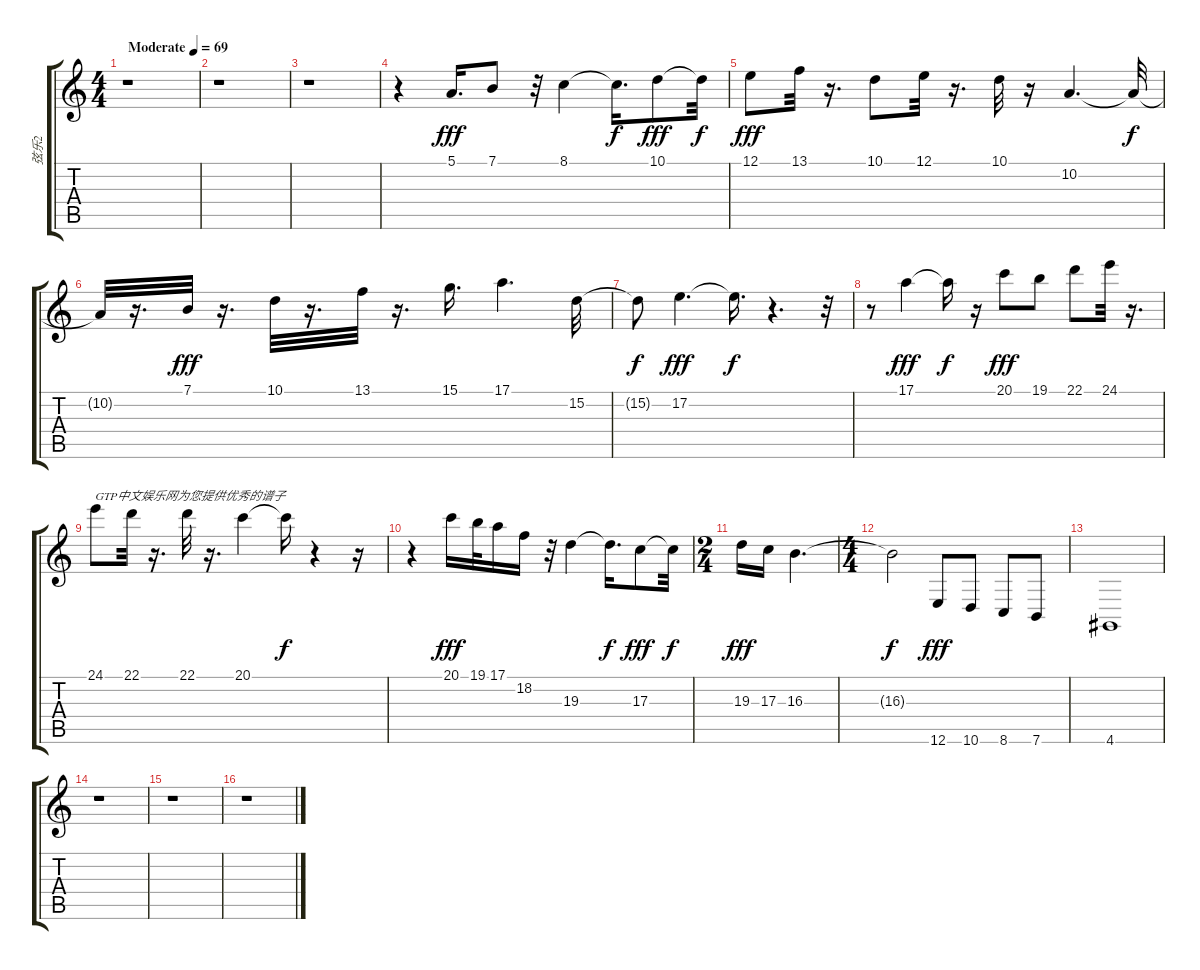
\track ("弦乐2" "弦乐2") {instrument stringensemble1}
\staff {score tabs}
\tuning (E4 B3 G3 D3 A2 E2) {hide}
\ts (4 4)
\tempo (69 "Moderate")
\clef g2
\ks c
r.1{dy fff instrument stringensemble1} |
r.1 |
r.1 |
r.4 5.1.16{d} 7.1.8 r.32 8.1.4 8.1{t}.16{d dy f} 10.1.8{dy fff} 10.1{t}.32{dy f} |
12.1.8{dy fff} 13.1.32 r.16{d} 10.1.8 12.1.32 r.16{d} 10.1.32 r.16 10.2.4{d} 10.2{t}.32{dy f} |
10.2{t}.32 r.16{d} 7.1.32{dy fff} r.16{d} 10.1.32 r.16{d} 13.1.32 r.16{d} 15.1.16{d} 17.1.4{d} 15.2.32 |
15.2{t}.8{dy f} 17.2.4{d dy fff} 17.2{t}.16{d dy f} r.4{d} r.32 |
r.8 17.1.4{dy fff} 17.1{t}.16{dy f} r.16 20.1.8{dy fff} 19.1.8 22.1.8 24.1.32 r.16{d} |
24.1.8{txt "GTP中文娱乐网为您提供优秀的谱子"} 22.1.32 r.16{d} 22.1.32 r.16{d} 20.1.4 20.1{t}.16{dy f} r.4 r.16 |
r.4 20.1.16{dy fff} 19.1.32 17.1.16 18.2.16 r.32 19.3.4 19.3{t}.16{d dy f} 17.3.8{dy fff} 17.3{t}.32{dy f} |
\ts (2 4)
19.3.16{dy fff} 17.3.16 16.3.4{d} |
\ts (4 4)
16.3{t}.2{dy f} 12.6.8{dy fff volume 11} 10.6.8{volume 11} 8.6.8{volume 10} 7.6.8{volume 10} |
4.6.1{volume 9} |
r.1 |
r.1 |
r.1
